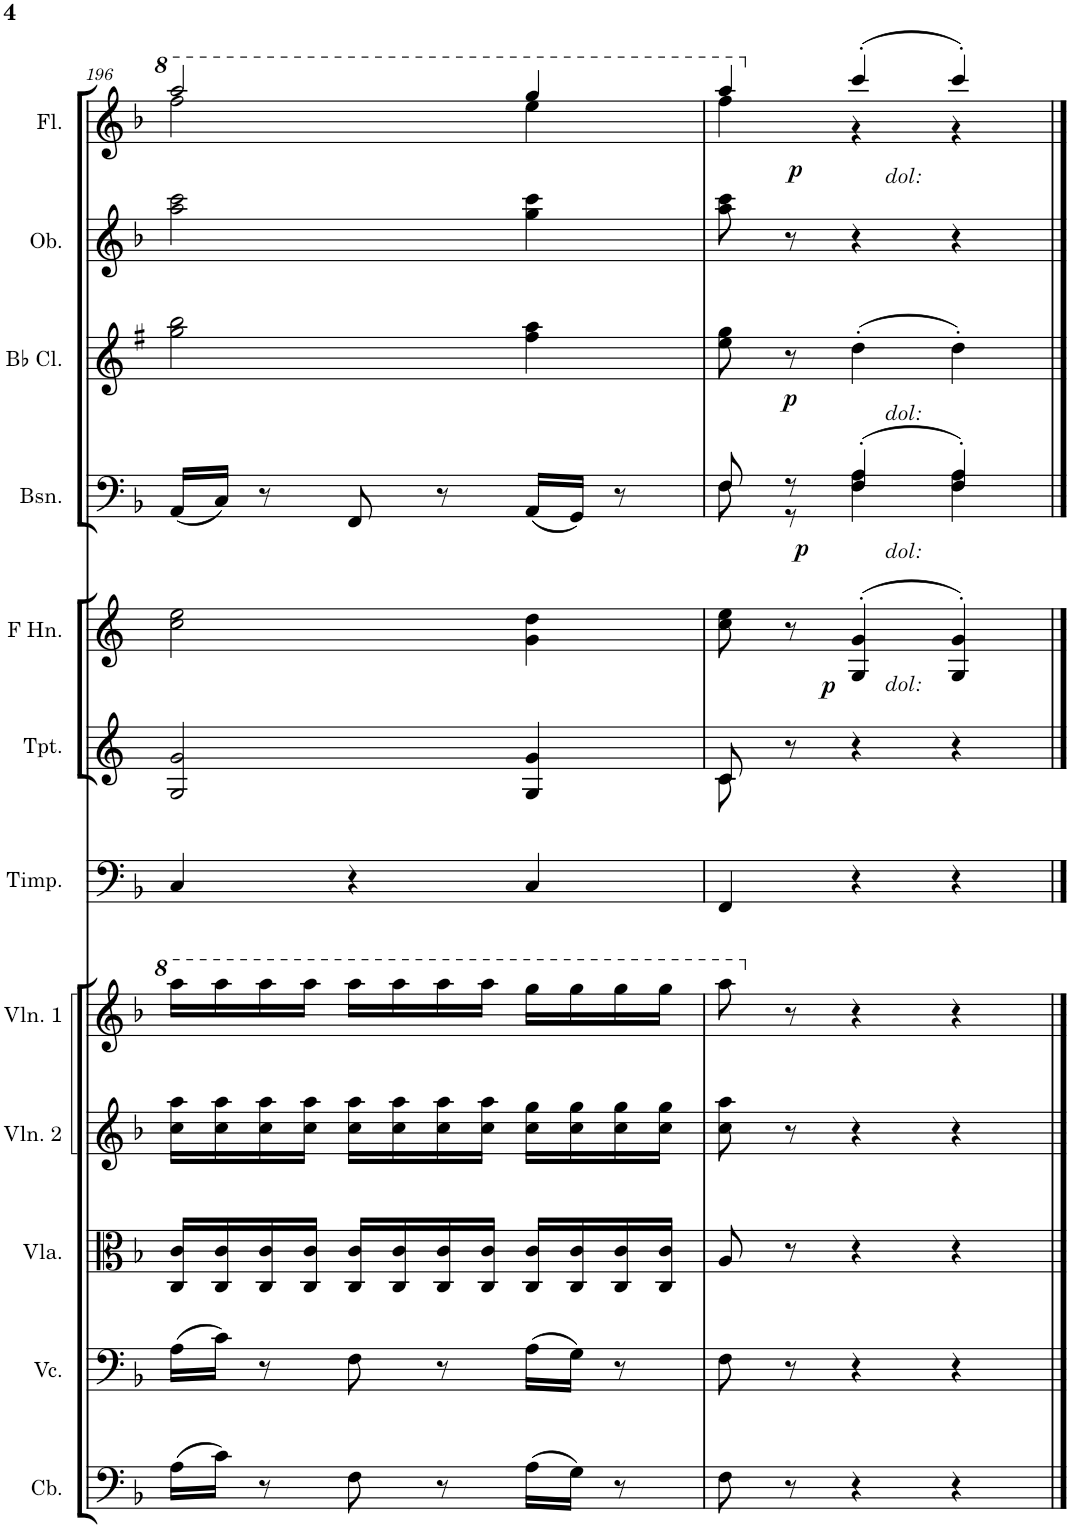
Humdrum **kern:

**kern	**kern	**kern	**kern	**kern	**kern	**kern	**kern	**dynam	**kern	**dynam	**kern	**dynam	**kern	**kern	**dynam
*part12	*part11	*part10	*part9	*part8	*part7	*part6	*part5	*part5	*part4	*part4	*part3	*part3	*part2	*part1	*part1
*staff12	*staff11	*staff10	*staff9	*staff8	*staff7	*staff6	*staff5	*staff5	*staff4	*staff4	*staff3	*staff3	*staff2	*staff1	*staff1
*I"Contrabass	*I"Violoncello	*I"Viola	*I"Violin 2	*I"Violin 1	*I"Timpani	*I"Trumpet in F	*I"Horn in F	*	*I"Bassoon	*	*I"Bb Clarinet	*	*I"Oboe	*I"Flute	*
*I'Cb.	*I'Vc.	*I'Vla.	*I'Vln. 2	*I'Vln. 1	*I'Timp.	*I'Tpt.	*	*	*I'Bsn.	*	*I'Bb Cl.	*	*I'Ob.	*I'Fl.	*
!!LO:PB:g=z
*clefF4	*clefF4	*clefC3	*clefG2	*clefG2	*clefF4	*clefG2	*clefG2	*	*clefF4	*	*clefG2	*	*clefG2	*clefG2	*
*Trd7c12	*	*	*	*	*	*Trd-3c-5	*Trd4c7	*	*	*	*Trd1c2	*	*	*	*
*k[b-]	*k[b-]	*k[b-]	*k[b-]	*k[b-]	*k[b-]	*k[]	*k[]	*	*k[b-]	*	*k[f#]	*	*k[b-]	*k[b-]	*
*M3/4	*M3/4	*M3/4	*M3/4	*M3/4	*M3/4	*M3/4	*M3/4	*	*M3/4	*	*M3/4	*	*M3/4	*M3/4	*
=196	=196	=196	=196	=196	=196	=196	=196	=196	=196	=196	=196	=196	=196	=196	=196
*	*	*	*	*	*	*	*	*	*	*	*	*	*	*^	*
(16A\LL	(16A\LL	16C/ 16c/LL	16cc\ 16aa\LL	16aaa\LL	4C/	2G/ 2g/	2cc\ 2ee\	.	(16AA/LL	.	2gg\ 2bb\	.	2aa\ 2ccc\	2aaa/	2fff\	.
16c\JJ)	16c\JJ)	16C/ 16c/	16cc\ 16aa\	16aaa\	.	.	.	.	16C/JJ)	.	.	.	.	.	.	.
8r	8r	16C/ 16c/	16cc\ 16aa\	16aaa\	.	.	.	.	8r	.	.	.	.	.	.	.
.	.	16C/ 16c/JJ	16cc\ 16aa\JJ	16aaa\JJ	.	.	.	.	.	.	.	.	.	.	.	.
8F\	8F\	16C/ 16c/LL	16cc\ 16aa\LL	16aaa\LL	4r	.	.	.	8FF/	.	.	.	.	.	.	.
.	.	16C/ 16c/	16cc\ 16aa\	16aaa\	.	.	.	.	.	.	.	.	.	.	.	.
8r	8r	16C/ 16c/	16cc\ 16aa\	16aaa\	.	.	.	.	8r	.	.	.	.	.	.	.
.	.	16C/ 16c/JJ	16cc\ 16aa\JJ	16aaa\JJ	.	.	.	.	.	.	.	.	.	.	.	.
(16A\LL	(16A\LL	16C/ 16c/LL	16cc\ 16gg\LL	16ggg\LL	4C/	4G/ 4g/	4g\ 4dd\	.	(16AA/LL	.	4ff#\ 4aa\	.	4gg\ 4ccc\	4ggg/	4eee\	.
16G\JJ)	16G\JJ)	16C/ 16c/	16cc\ 16gg\	16ggg\	.	.	.	.	16GG/JJ)	.	.	.	.	.	.	.
8r	8r	16C/ 16c/	16cc\ 16gg\	16ggg\	.	.	.	.	8r	.	.	.	.	.	.	.
.	.	16C/ 16c/JJ	16cc\ 16gg\JJ	16ggg\JJ	.	.	.	.	.	.	.	.	.	.	.	.
=197	=197	=197	=197	=197	=197	=197	=197	=197	=197	=197	=197	=197	=197	=197	=197	=197
*	*	*	*	*	*	*^	*	*	*^	*	*	*	*	*	*	*
8F\	8F\	8A/	8cc\ 8aa\	8aaa\	4FF/	8c/	8c\	8cc\ 8ee\	.	8F/	8F\	.	8ee\ 8gg\	.	8aa\ 8ccc\	4aaa/	4fff\	.
!	!	!	!	!	!	!	!	!	!	!	!	!	!	!LO:DY:b	!	!	!	!
8r	8r	8r	8r	8r	.	8r	2ryy	8r	.	8r	8r	.	8r	p	8r	.	.	.
!	!	!	!	!	!	!	!	!	!LO:DY:b	!	!	!LO:DY:b	!	!	!	!	!	!LO:DY:b
4r	4r	4r	4r	4r	4r	4r	.	(>4G/'> 4g/'>	p	(4F/' 4A/'	4F\ 4A\	p	(4dd'\	.	4r	(4ccc'/	4r	p
!	!	!	!	!	!	!	!	!	!	!	!	!	!	!	!	!LO:TX:b:i:t=dol&colon;	!	!
!	!	!	!	!	!	!	!	!	!	!	!	!	!LO:TX:b:i:t=dol&colon;	!	!	!	!	!
!	!	!	!	!	!	!	!	!	!	!LO:TX:b:i:t=dol&colon;	!	!	!	!	!	!	!	!
!	!	!	!	!	!	!	!	!LO:TX:b:i:t=dol&colon;	!	!	!	!	!	!	!	!	!	!
4r	4r	4r	4r	4r	4r	4r	.	4G/'> 4g/'>)	.	4F/' 4A/')	4F\ 4A\	.	4dd'\)	.	4r	4ccc'/)	4r	.
.	.	.	.	.	.	.	8ryy	.	.	.	.	.	.	.	.	.	.	.
*	*	*	*	*	*	*v	*v	*	*	*v	*v	*	*	*	*	*v	*v	*
==	==	==	==	==	==	==	==	==	==	==	==	==	==	==	==
*-	*-	*-	*-	*-	*-	*-	*-	*-	*-	*-	*-	*-	*-	*-	*-
